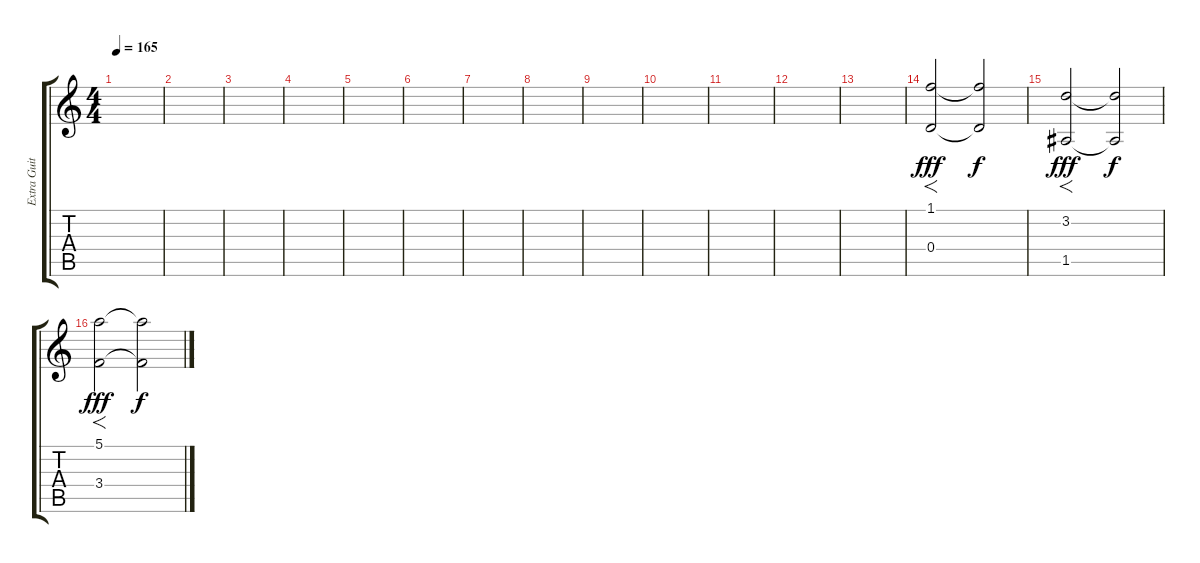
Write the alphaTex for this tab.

\track ("Extra Guitar" "Extra Guit") {instrument electricguitarclean}
\staff {score tabs}
\tuning (E4 B3 G3 D3 A2 E2) {hide}
\ts (4 4)
\tempo 165
\clef g2
\ks c
|
|
|
|
|
|
|
|
|
|
|
|
|
(1.1 0.4).2{f dy fff} (1.1{t} 0.4{t}).2{dy f} |
(3.2 1.5).2{f dy fff} (3.2{t} 1.5{t}).2{dy f} |
(5.1 3.4).2{f dy fff} (5.1{t} 3.4{t}).2{dy f}
